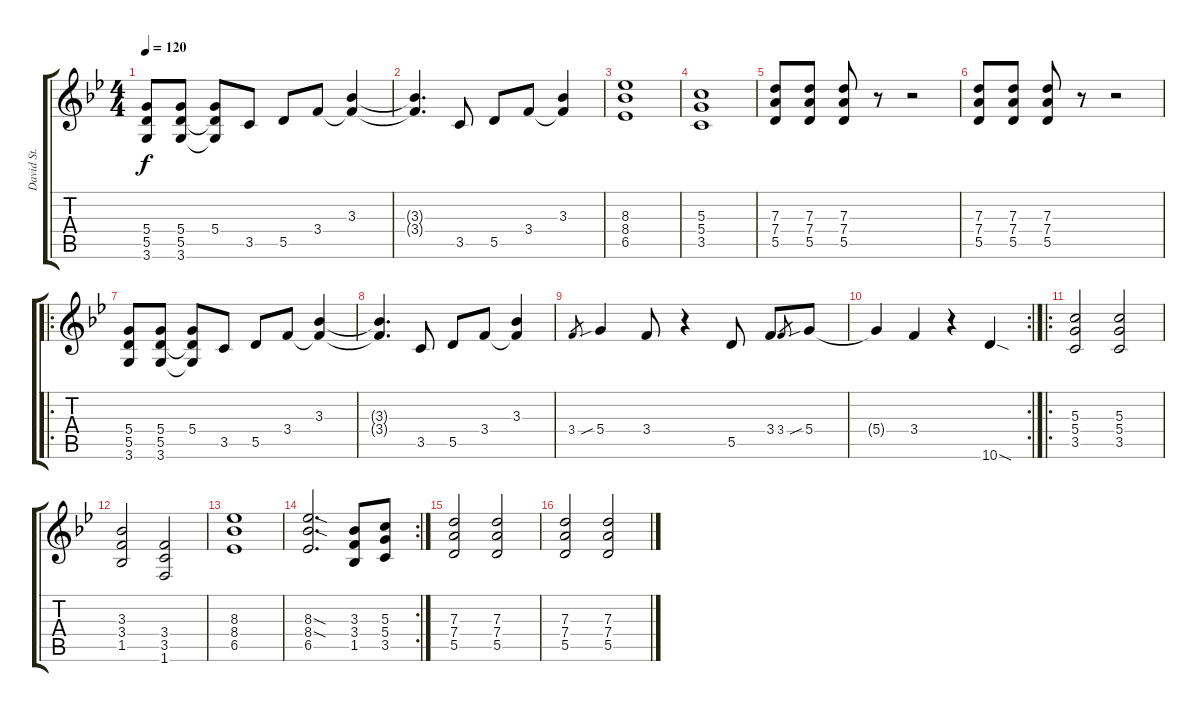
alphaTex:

\track ("David St. Hubbins" "David St. ") {instrument overdrivenguitar}
\staff {score tabs}
\tuning (E4 B3 G3 D3 A2 E2) {hide}
\ts (4 4)
\tempo 120
\clef g2
\ks bb
(5.4 5.5 3.6).8{dy f} (5.4 5.5 3.6).8 (5.4 5.5{t} 3.6{t}).8 3.5.8 5.5.8 3.4.8 (3.3 3.4{t}).4 |
(3.3{t} 3.4{t}).4{d} 3.5.8 5.5.8 3.4.8 (3.3 3.4{t}).4 |
(8.3 8.4 6.5).1 |
(5.3 5.4 3.5).1 |
(7.3 7.4 5.5).8 (7.3 7.4 5.5).8 (7.3 7.4 5.5).8 r.8 r.2 |
(7.3 7.4 5.5).8 (7.3 7.4 5.5).8 (7.3 7.4 5.5).8 r.8 r.2 |
\ro
(5.4 5.5 3.6).8 (5.4 5.5 3.6).8 (5.4 5.5{t} 3.6{t}).8 3.5.8 5.5.8 3.4.8 (3.3 3.4{t}).4 |
(3.3{t} 3.4{t}).4{d} 3.5.8 5.5.8 3.4.8 (3.3 3.4{t}).4 |
3.4.8{gr} 5.4{sib}.4 3.4.8 r.4 5.5.8 3.4.8 3.4.8{gr} 5.4{sib}.8 |
\rc 2
5.4{t}.4 3.4.4 r.4 10.6{sod}.4 |
\ro
(5.3 5.4 3.5).2 (5.3 5.4 3.5).2 |
(3.3 3.4 1.5).2 (3.4 3.5 1.6).2 |
(8.3 8.4 6.5).1 |
\rc 2
(8.3{sod} 8.4{sod} 6.5).2{d} (3.3 3.4 1.5).8 (5.3 5.4 3.5).8 |
(7.3 7.4 5.5).2 (7.3 7.4 5.5).2 |
(7.3 7.4 5.5).2 (7.3 7.4 5.5).2
